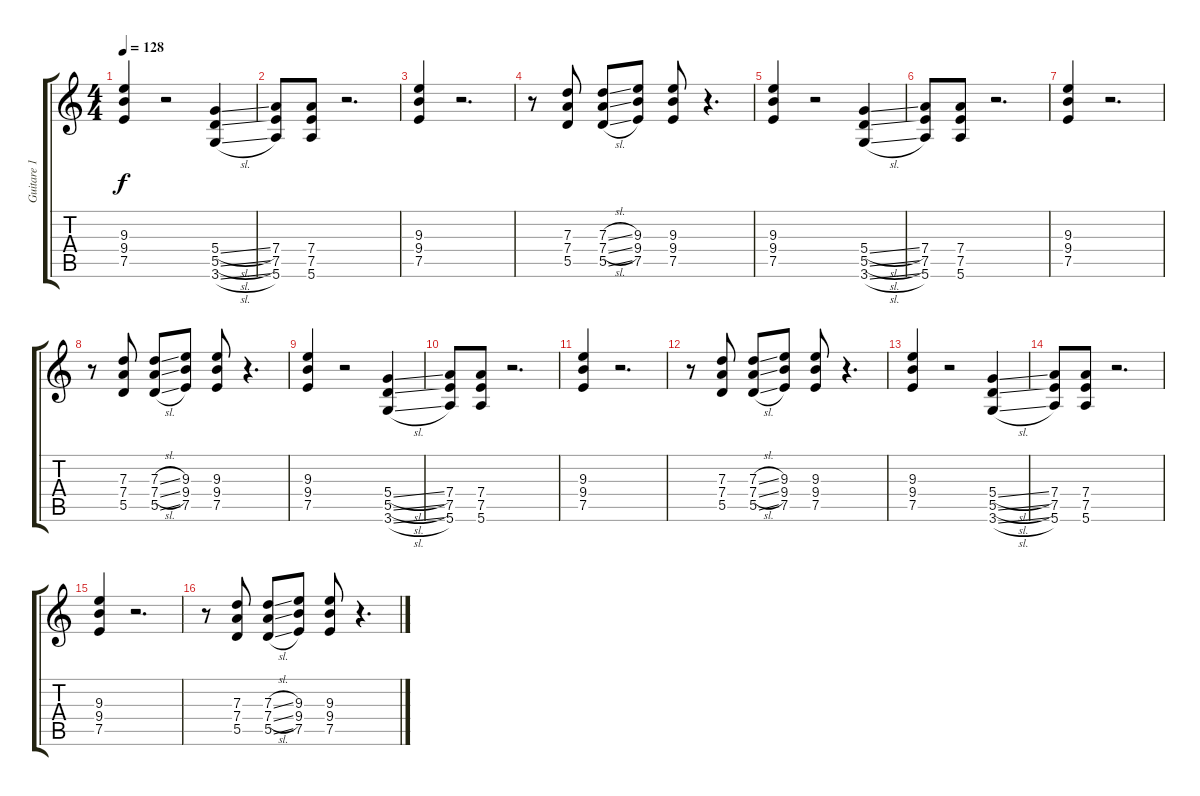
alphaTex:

\track ("Guitare 1" "Guitare 1") {instrument distortionguitar}
\staff {score tabs}
\tuning (E4 B3 G3 D3 A2 E2) {hide}
\ts (4 4)
\section ("" "")
\tempo 128
\clef g2
\ks c
(9.3 9.4 7.5).4{dy f} r.2 (5.4{sl} 5.5{sl} 3.6{sl}).4 |
(7.4 7.5 5.6).8 (7.4 7.5 5.6).8 r.2{d} |
(9.3 9.4 7.5).4 r.2{d} |
r.8 (7.3 7.4 5.5).8 (7.3{sl} 7.4{sl} 5.5{sl}).8 (9.3 9.4 7.5).8 (9.3 9.4 7.5).8 r.4{d} |
(9.3 9.4 7.5).4 r.2 (5.4{sl} 5.5{sl} 3.6{sl}).4 |
(7.4 7.5 5.6).8 (7.4 7.5 5.6).8 r.2{d} |
(9.3 9.4 7.5).4 r.2{d} |
r.8 (7.3 7.4 5.5).8 (7.3{sl} 7.4{sl} 5.5{sl}).8 (9.3 9.4 7.5).8 (9.3 9.4 7.5).8 r.4{d} |
(9.3 9.4 7.5).4 r.2 (5.4{sl} 5.5{sl} 3.6{sl}).4 |
(7.4 7.5 5.6).8 (7.4 7.5 5.6).8 r.2{d} |
(9.3 9.4 7.5).4 r.2{d} |
r.8 (7.3 7.4 5.5).8 (7.3{sl} 7.4{sl} 5.5{sl}).8 (9.3 9.4 7.5).8 (9.3 9.4 7.5).8 r.4{d} |
(9.3 9.4 7.5).4 r.2 (5.4{sl} 5.5{sl} 3.6{sl}).4 |
(7.4 7.5 5.6).8 (7.4 7.5 5.6).8 r.2{d} |
(9.3 9.4 7.5).4 r.2{d} |
r.8 (7.3 7.4 5.5).8 (7.3{sl} 7.4{sl} 5.5{sl}).8 (9.3 9.4 7.5).8 (9.3 9.4 7.5).8 r.4{d}
